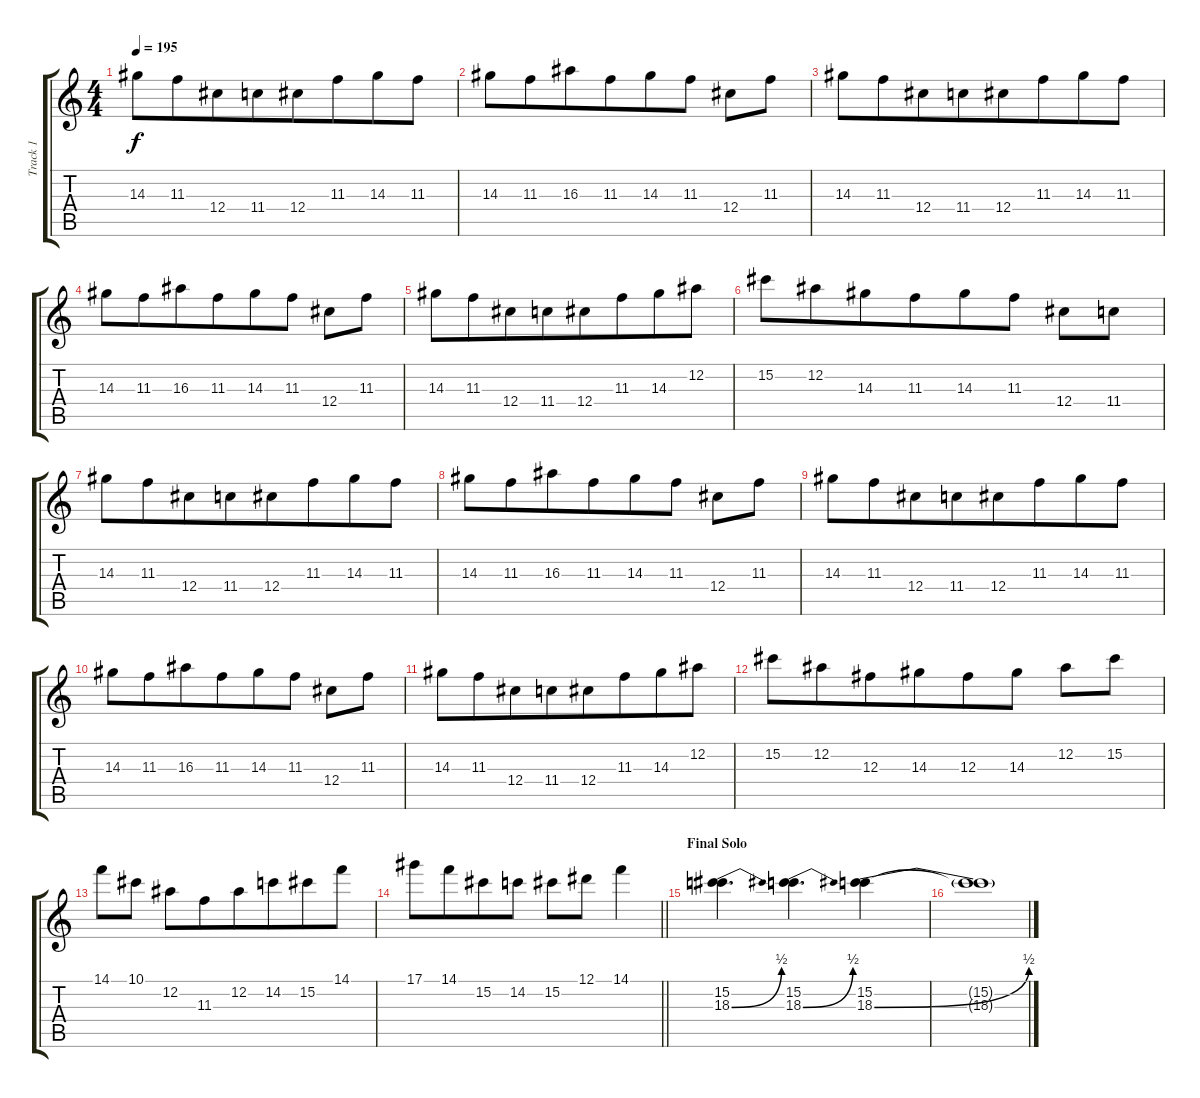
\track ("Track 1" "Track 1") {instrument acousticguitarnylon}
\staff {score tabs}
\tuning (Eb4 Bb3 Gb3 Db3 Ab2 Db2) {hide}
\ts (4 4)
\tempo 195
\clef g2
\ks c
14.3.8{dy f beam merge} 11.3.8{beam merge} 12.4.8 11.4.8{beam merge} 12.4.8{beam merge} 11.3.8{beam merge} 14.3.8 11.3.8 |
14.3.8 11.3.8{beam merge} 16.3.8 11.3.8{beam merge} 14.3.8 11.3.8 12.4.8 11.3.8 |
14.3.8{beam merge} 11.3.8{beam merge} 12.4.8 11.4.8{beam merge} 12.4.8{beam merge} 11.3.8{beam merge} 14.3.8 11.3.8 |
14.3.8 11.3.8{beam merge} 16.3.8 11.3.8{beam merge} 14.3.8 11.3.8 12.4.8 11.3.8 |
14.3.8{beam merge} 11.3.8{beam merge} 12.4.8 11.4.8{beam merge} 12.4.8{beam merge} 11.3.8{beam merge} 14.3.8 12.2.8 |
15.2.8 12.2.8{beam merge} 14.3.8 11.3.8{beam merge} 14.3.8 11.3.8 12.4.8 11.4.8 |
14.3.8{beam merge} 11.3.8{beam merge} 12.4.8 11.4.8{beam merge} 12.4.8{beam merge} 11.3.8{beam merge} 14.3.8 11.3.8 |
14.3.8 11.3.8{beam merge} 16.3.8 11.3.8{beam merge} 14.3.8 11.3.8 12.4.8 11.3.8 |
14.3.8{beam merge} 11.3.8{beam merge} 12.4.8 11.4.8{beam merge} 12.4.8{beam merge} 11.3.8{beam merge} 14.3.8 11.3.8 |
14.3.8 11.3.8{beam merge} 16.3.8 11.3.8{beam merge} 14.3.8 11.3.8 12.4.8 11.3.8 |
14.3.8{beam merge} 11.3.8{beam merge} 12.4.8 11.4.8{beam merge} 12.4.8{beam merge} 11.3.8{beam merge} 14.3.8 12.2.8 |
15.2.8 12.2.8{beam merge} 12.3.8 14.3.8{beam merge} 12.3.8 14.3.8 12.2.8 15.2.8 |
14.1.8 10.1.8 12.2.8 11.3.8{beam merge} 12.2.8 14.2.8{beam merge} 15.2.8 14.1.8 |
\barLineRight lightlight
17.1.8 14.1.8{beam merge} 15.2.8{beam merge} 14.2.8 15.2.8 12.1.8 14.1.4 |
\section ("" "Final Solo")
(15.2 18.3{be (bend 0 0 60 2)}).4{d beam merge} (15.2 18.3{be (bend 0 0 60 2)}).4{d beam merge} (15.2 18.3{be (bend 0 0 60 2)}).4 |
(15.2{t} 18.3{t}).1
